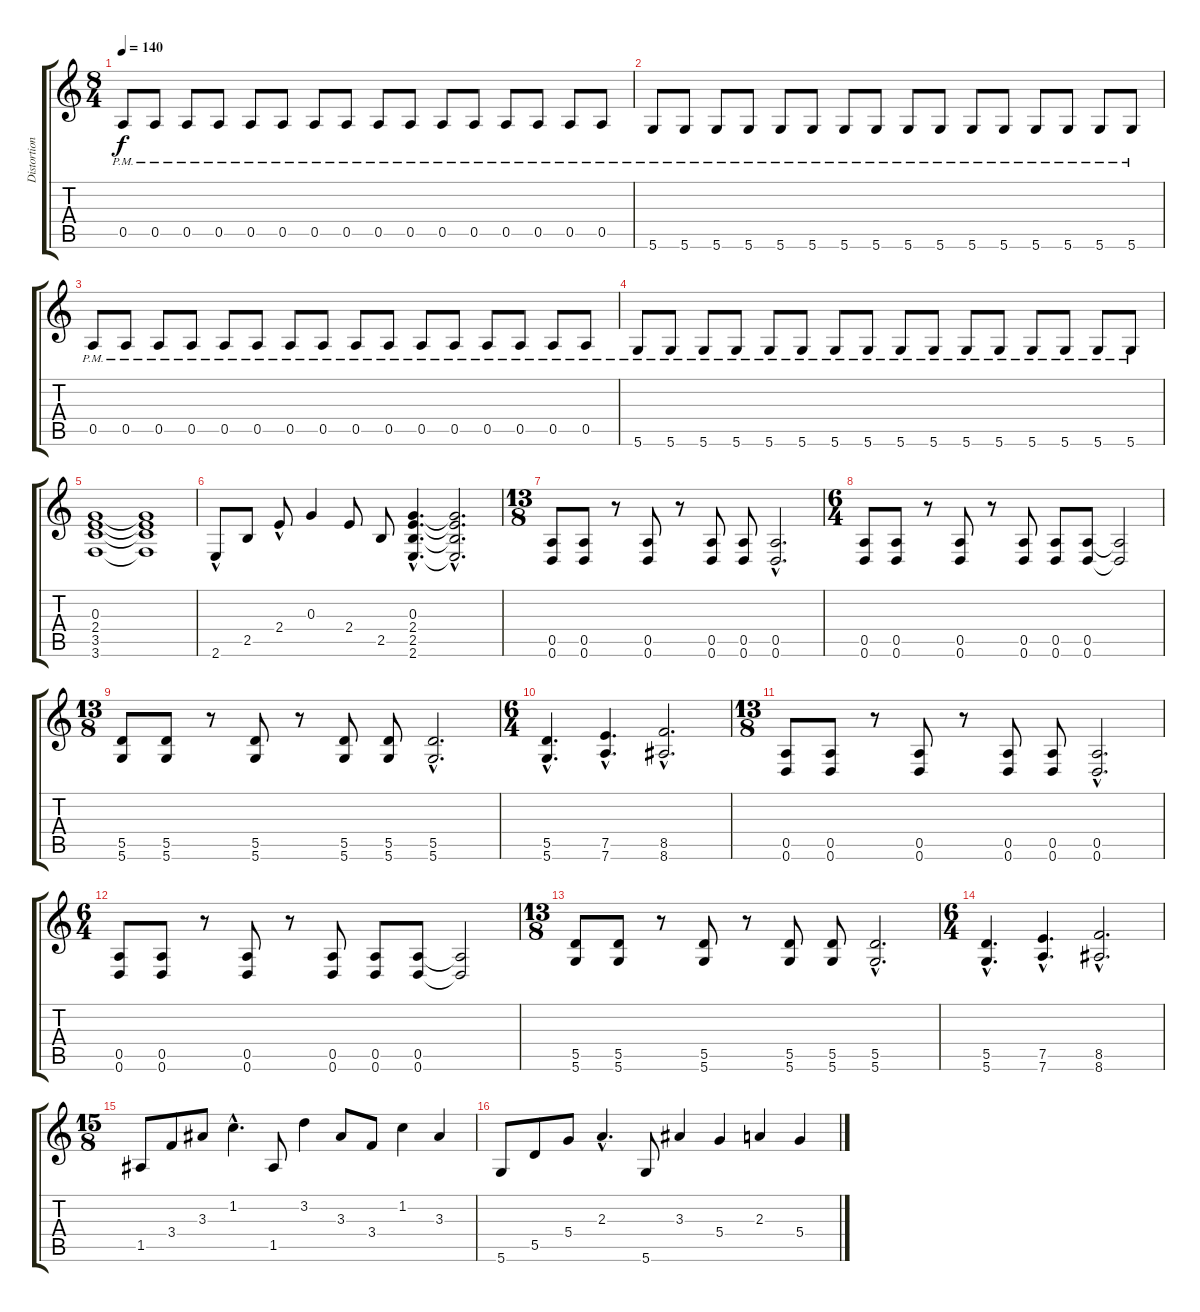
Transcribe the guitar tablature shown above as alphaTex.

\track ("Distortion Guitar" "Distortion") {instrument distortionguitar}
\staff {score tabs}
\tuning (E4 B3 G3 D3 A2 D2) {hide}
\ts (8 4)
\tempo 140
\clef g2
\ks c
0.5{pm}.8{dy f} 0.5{pm}.8 0.5{pm}.8 0.5{pm}.8 0.5{pm}.8 0.5{pm}.8 0.5{pm}.8 0.5{pm}.8 0.5{pm}.8 0.5{pm}.8 0.5{pm}.8 0.5{pm}.8 0.5{pm}.8 0.5{pm}.8 0.5{pm}.8 0.5{pm}.8 |
5.6{pm}.8 5.6{pm}.8 5.6{pm}.8 5.6{pm}.8 5.6{pm}.8 5.6{pm}.8 5.6{pm}.8 5.6{pm}.8 5.6{pm}.8 5.6{pm}.8 5.6{pm}.8 5.6{pm}.8 5.6{pm}.8 5.6{pm}.8 5.6{pm}.8 5.6{pm}.8 |
0.5{pm}.8 0.5{pm}.8 0.5{pm}.8 0.5{pm}.8 0.5{pm}.8 0.5{pm}.8 0.5{pm}.8 0.5{pm}.8 0.5{pm}.8 0.5{pm}.8 0.5{pm}.8 0.5{pm}.8 0.5{pm}.8 0.5{pm}.8 0.5{pm}.8 0.5{pm}.8 |
5.6{pm}.8 5.6{pm}.8 5.6{pm}.8 5.6{pm}.8 5.6{pm}.8 5.6{pm}.8 5.6{pm}.8 5.6{pm}.8 5.6{pm}.8 5.6{pm}.8 5.6{pm}.8 5.6{pm}.8 5.6{pm}.8 5.6{pm}.8 5.6{pm}.8 5.6{pm}.8 |
(0.3 2.4 3.5 3.6).1 (0.3{t} 2.4{t} 3.5{t} 3.6{t}).1 |
2.6{hac}.8 2.5.8 2.4{hac}.8 0.3.4 2.4.8 2.5.8 (0.3{hac} 2.4{hac} 2.5{hac} 2.6{hac}).4{d} (0.3{hac t} 2.4{hac t} 2.5{hac t} 2.6{hac t}).2{d} |
\ts (13 8)
(0.5 0.6).8 (0.5 0.6).8 r.8 (0.5 0.6).8 r.8 (0.5 0.6).8 (0.5 0.6).8 (0.5{hac} 0.6{hac}).2{d} |
\ts (6 4)
(0.5 0.6).8 (0.5 0.6).8 r.8 (0.5 0.6).8 r.8 (0.5 0.6).8 (0.5 0.6).8 (0.5 0.6).8 (0.5{t} 0.6{t}).2 |
\ts (13 8)
(5.5 5.6).8 (5.5 5.6).8 r.8 (5.5 5.6).8 r.8 (5.5 5.6).8 (5.5 5.6).8 (5.5{hac} 5.6{hac}).2{d} |
\ts (6 4)
(5.5{hac} 5.6{hac}).4{d} (7.5{hac} 7.6{hac}).4{d} (8.5{hac} 8.6{hac}).2{d} |
\ts (13 8)
(0.5 0.6).8 (0.5 0.6).8 r.8 (0.5 0.6).8 r.8 (0.5 0.6).8 (0.5 0.6).8 (0.5{hac} 0.6{hac}).2{d} |
\ts (6 4)
(0.5 0.6).8 (0.5 0.6).8 r.8 (0.5 0.6).8 r.8 (0.5 0.6).8 (0.5 0.6).8 (0.5 0.6).8 (0.5{t} 0.6{t}).2 |
\ts (13 8)
(5.5 5.6).8 (5.5 5.6).8 r.8 (5.5 5.6).8 r.8 (5.5 5.6).8 (5.5 5.6).8 (5.5{hac} 5.6{hac}).2{d} |
\ts (6 4)
(5.5{hac} 5.6{hac}).4{d} (7.5{hac} 7.6{hac}).4{d} (8.5{hac} 8.6{hac}).2{d} |
\ts (15 8)
1.5.8 3.4.8 3.3.8 1.2{hac}.4{d} 1.5.8 3.2.4 3.3.8 3.4.8 1.2.4 3.3.4 |
5.6.8 5.5.8 5.4.8 2.3{hac}.4{d} 5.6.8 3.3.4 5.4.4 2.3.4 5.4.4
